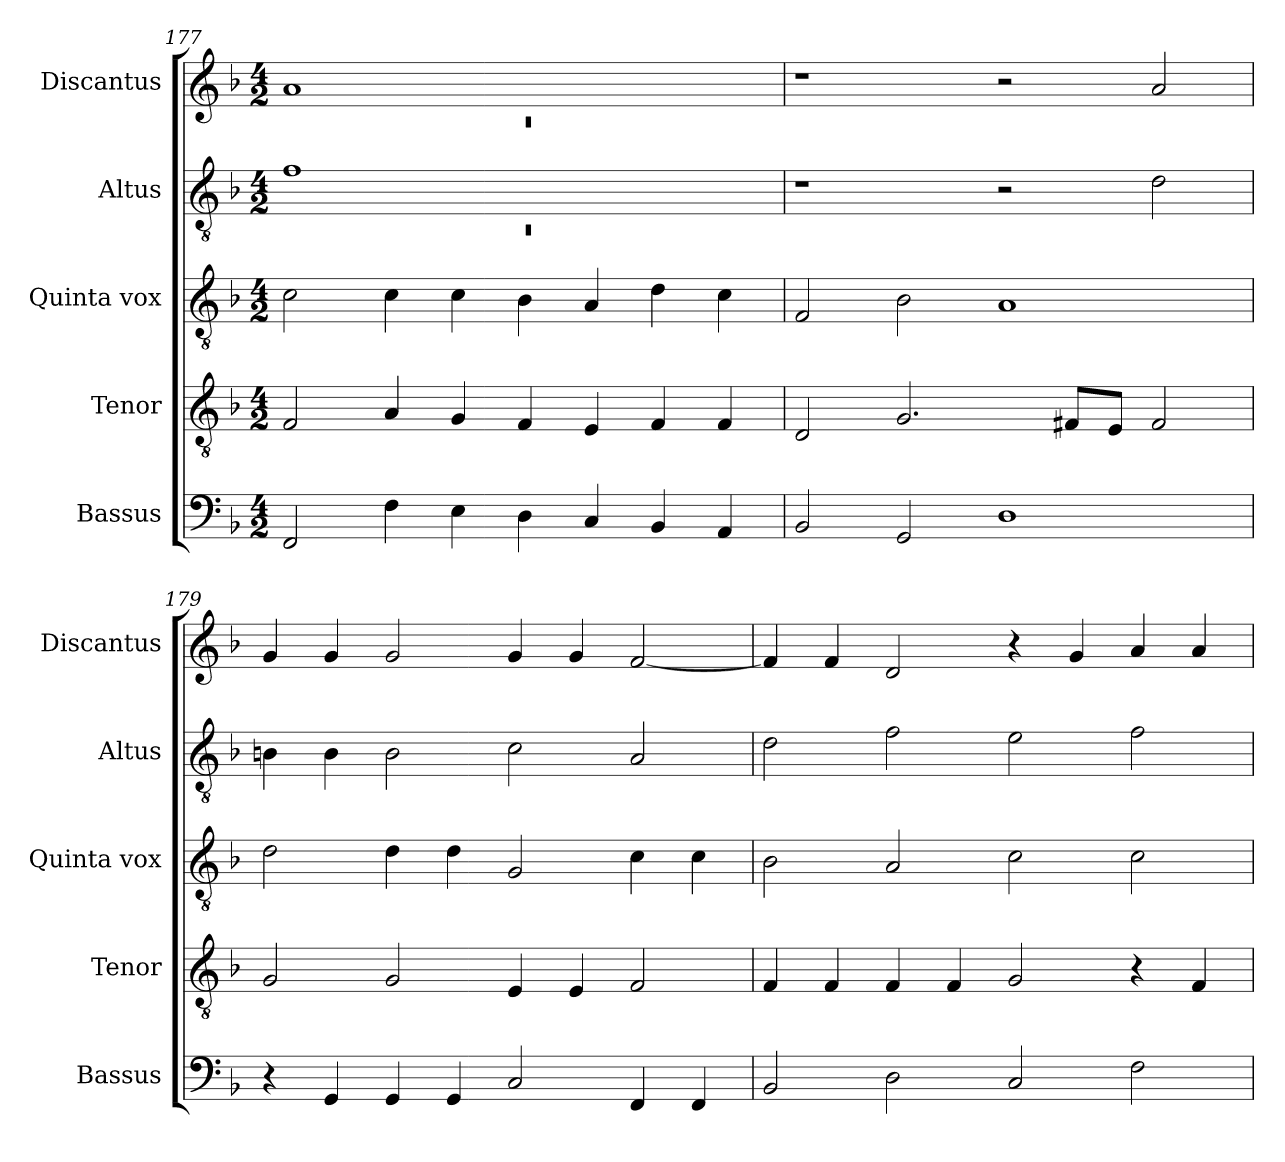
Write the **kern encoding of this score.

**kern	**kern	**kern	**kern	**kern
*part5	*part4	*part3	*part2	*part1
*staff5	*staff4	*staff3	*staff2	*staff1
*I"Bassus	*I"Tenor	*I"Quinta vox	*I"Altus	*I"Discantus
*I'Bassus	*I'Tenor	*I'Quinta vox	*I'Altus	*I'Discantus
!!LO:PB:g=z
*clefF4	*clefGv2	*clefGv2	*clefGv2	*clefG2
*ITrd-3c-5	*ITrd-3c-5	*	*ITrd-3c-5	*ITrd-3c-5
*k[b-e-]	*k[b-e-]	*k[b-]	*k[b-e-]	*k[b-e-]
*B-:	*B-:	*F:	*B-:	*B-:
*M4/2	*M4/2	*M4/2	*M4/2	*M4/2
=177	=177	=177	=177	=177
*	*	*	*^	*^
!	!	!	!	!LO:N:vis=1	!	!LO:N:vis=1
2BB-/	2B-/	2c\	1b-	0rC	1dd	0rc
4B-\	4d/	4c\	.	.	.	.
4A\	4c/	4c\	.	.	.	.
4G\	4B-/	4B-\	1ryy	.	1ryy	.
4F/	4A/	4A/	.	.	.	.
4E-/	4B-/	4d\	.	.	.	.
4D/	4B-/	4c\	.	.	.	.
*	*	*	*v	*v	*	*
*	*	*	*	*v	*v
=178	=178	=178	=178	=178
2E-/	2G/	2F/	1r	1r
2C/	2.c/	2B-\	.	.
1G	.	1A	2r	2r
.	8B/L	.	.	.
.	8A/J	.	.	.
.	2B/	.	2g\	2dd/
=179	=179	=179	=179	=179
4r	2c/	2d\	4en\	4cc/
4C/	.	.	4e\	4cc/
4C/	2c/	4d\	2e\	2cc/
4C/	.	4d\	.	.
2F/	4A/	2G/	2f\	4cc/
.	4A/	.	.	4cc/
4BB-/	2B-/	4c\	2d/	[<2b-/
4BB-/	.	4c\	.	.
=180	=180	=180	=180	=180
2E-/	4B-/	2B-\	2g\	4b-/]
.	4B-/	.	.	4b-/
2G\	4B-/	2A/	2b-\	2g/
.	4B-/	.	.	.
2F/	2c/	2c\	2a\	4r
.	.	.	.	4cc/
2B-\	4r	2c\	2b-\	4dd/
.	4B-/	.	.	4dd/
=	=	=	=	=
*-	*-	*-	*-	*-
